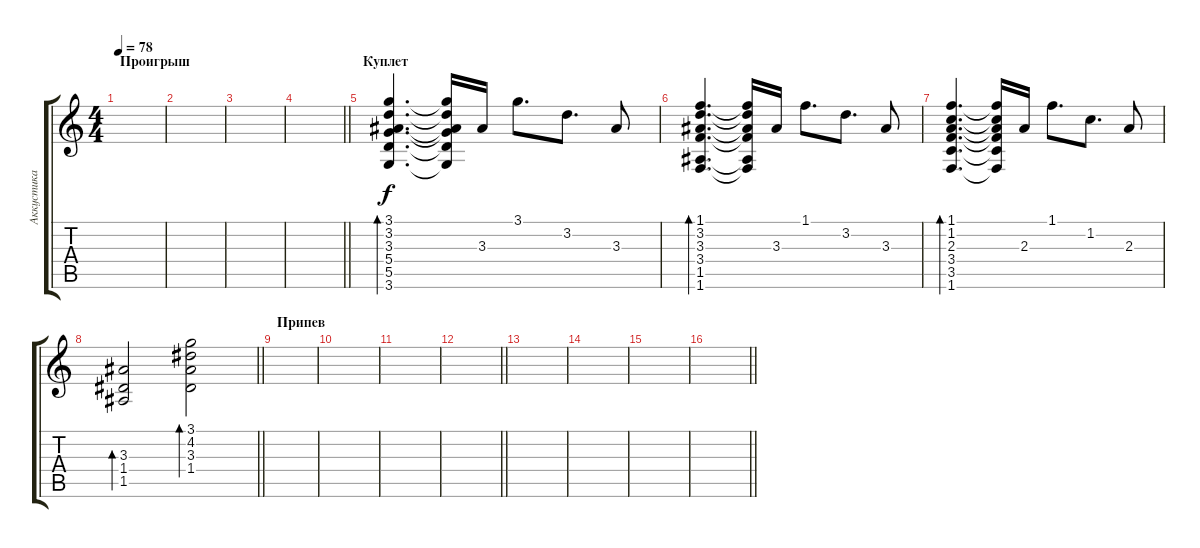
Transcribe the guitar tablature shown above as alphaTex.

\track ("Аккустика" "Аккустика") {instrument acousticguitarsteel}
\staff {score tabs}
\tuning (E4 B3 G3 D3 A2 E2) {hide}
\ts (4 4)
\section ("" "Проигрыш")
\tempo 78
\clef g2
\ks c
|
|
|
\barLineRight lightlight
|
\section ("" "Куплет")
(3.1 3.2 3.3 5.4 5.5 3.6).4{d bd 60} (3.1{t} 3.2{t} 3.3{t} 5.4{t} 5.5{t} 3.6{t}).16 3.3.16 3.1.8{d} 3.2.8{d} 3.3.8 |
(1.1 3.2 3.3 3.4 1.5 1.6).4{d bd 60} (1.1{t} 3.2{t} 3.3{t} 3.4{t} 1.5{t} 1.6{t}).16 3.3.16 1.1.8{d} 3.2.8{d} 3.3.8 |
(1.1 1.2 2.3 3.4 3.5 1.6).4{d bd 60} (1.1{t} 1.2{t} 2.3{t} 3.4{t} 3.5{t} 1.6{t}).16 2.3.16 1.1.8{d} 1.2.8{d} 2.3.8 |
\barLineRight lightlight
(3.3 1.4 1.5).2{bd 60} (3.1 4.2 3.3 1.4).2{bd 60} |
\section ("" "Припев")
|
|
|
\barLineRight lightlight
|
|
|
|
\barLineRight lightlight
